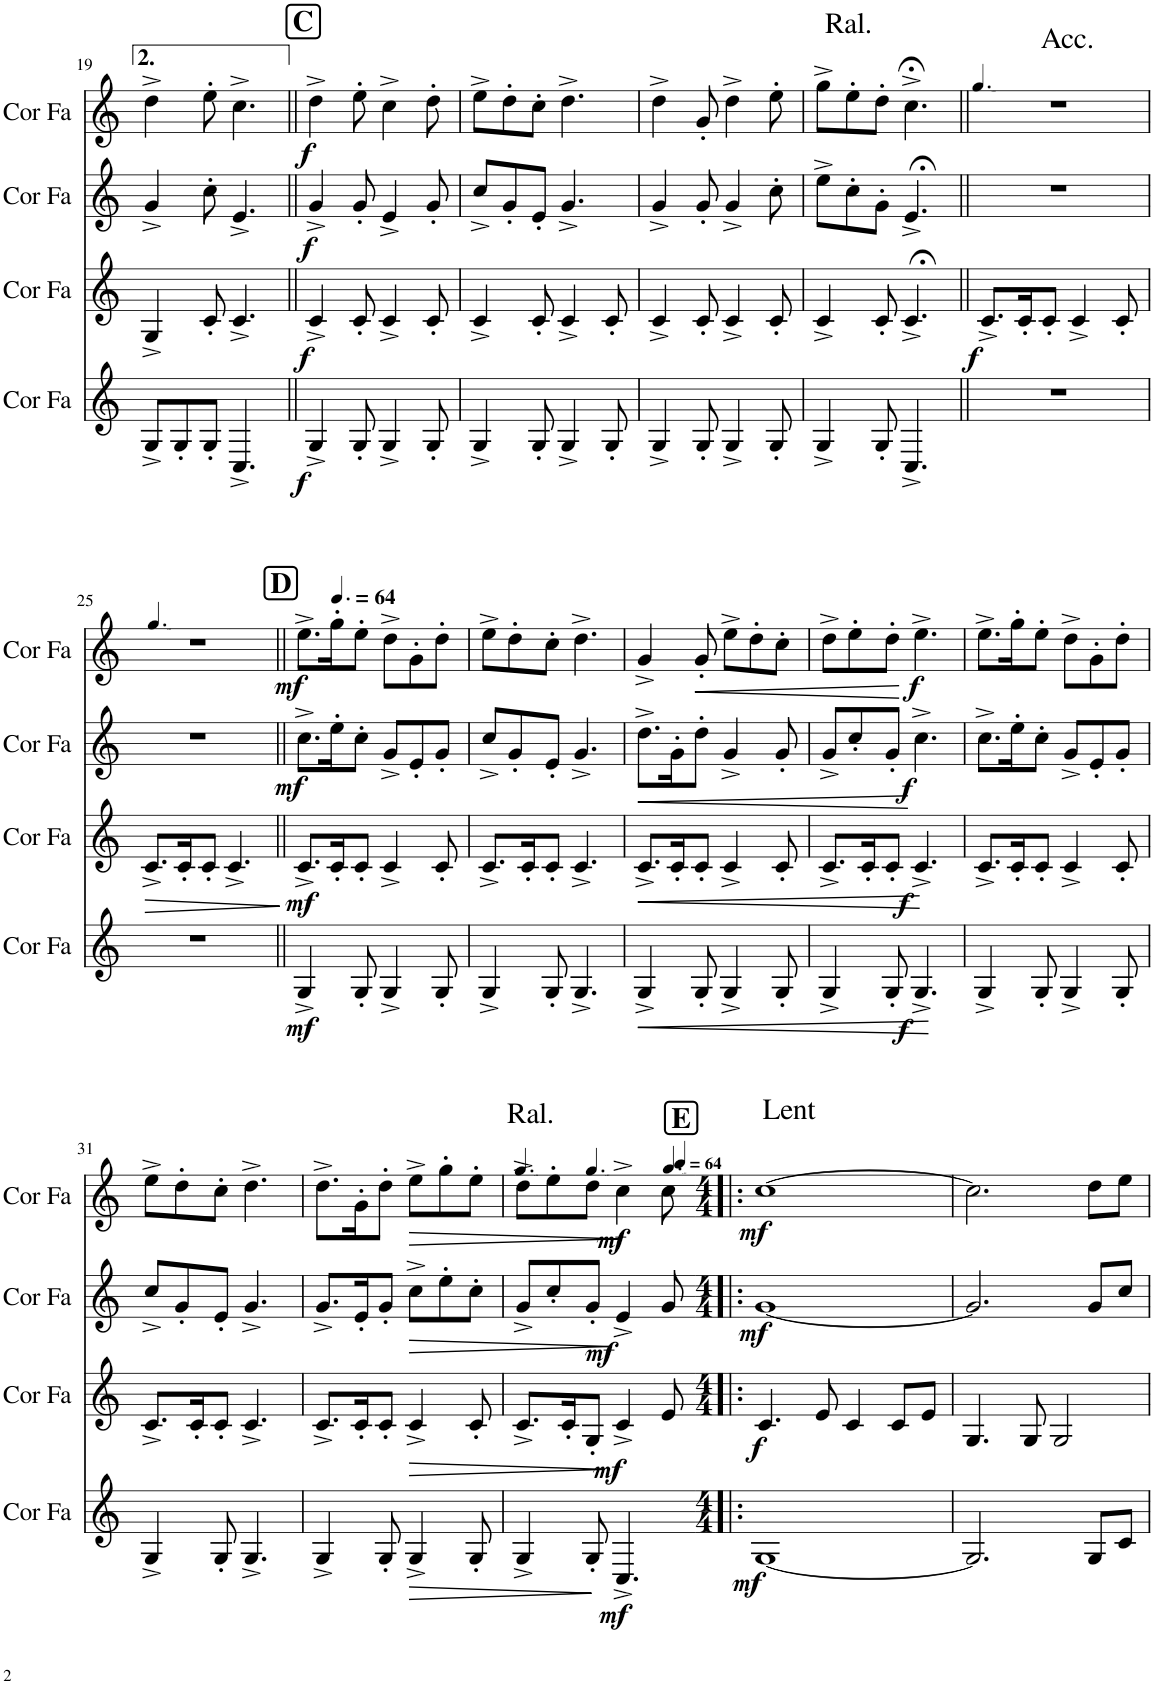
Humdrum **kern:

**kern	**dynam	**kern	**dynam	**kern	**dynam	**kern	**dynam
*part4	*part4	*part3	*part3	*part2	*part2	*part1	*part1
*staff4	*staff4	*staff3	*staff3	*staff2	*staff2	*staff1	*staff1
*I"Cor en Fa	*	*I"Cor en Fa	*	*I"Cor en Fa	*	*I"Cor en Fa	*
*I'Cor Fa	*	*I'Cor Fa	*	*I'Cor Fa	*	*I'Cor Fa	*
!!LO:PB:g=z
*clefG2	*	*clefG2	*	*clefG2	*	*clefG2	*
*Trd4c7	*	*Trd4c7	*	*Trd4c7	*	*Trd4c7	*
*k[]	*	*k[]	*	*k[]	*	*k[]	*
*M6/8	*	*M6/8	*	*M6/8	*	*M6/8	*
=19	=19	=19	=19	=19	=19	=19	=19
8G^/L	.	4G^/	.	4g^/	.	4dd^\	.
8G'/	.	.	.	.	.	.	.
8G'/J	.	8c'/	.	8cc'\	.	8ee'\	.
4.C^/	.	4.c^/	.	4.e^/	.	4.cc^\	.
!!LO:REH:place=s1:a:B:cj:fs=14:t=C
=20||	=20||	=20||	=20||	=20||	=20||	=20||	=20||
!	!LO:DY:b	!	!LO:DY:b	!	!LO:DY:b	!	!LO:DY:b
4G^/	f	4c^/	f	4g^/	f	4dd^\	f
8G'/	.	8c'/	.	8g'/	.	8ee'\	.
4G^/	.	4c^/	.	4e^/	.	4cc^\	.
8G'/	.	8c'/	.	8g'/	.	8dd'\	.
=21	=21	=21	=21	=21	=21	=21	=21
4G^/	.	4c^/	.	8cc^/L	.	8ee^\L	.
.	.	.	.	8g'/	.	8dd'\	.
8G'/	.	8c'/	.	8e'/J	.	8cc'\J	.
4G^/	.	4c^/	.	4.g^/	.	4.dd^\	.
8G'/	.	8c'/	.	.	.	.	.
=22	=22	=22	=22	=22	=22	=22	=22
4G^/	.	4c^/	.	4g^/	.	4dd^\	.
8G'/	.	8c'/	.	8g'/	.	8g'/	.
4G^/	.	4c^/	.	4g^/	.	4dd^\	.
8G'/	.	8c'/	.	8cc'\	.	8ee'\	.
=23	=23	=23	=23	=23	=23	=23	=23
!	!	!	!	!	!	!LO:TX:a:t=Ral.	!
4G^/	.	4c^/	.	8ee^\L	.	8gg^\L	.
.	.	.	.	8cc'\	.	8ee'\	.
8G'/	.	8c'/	.	8g'\J	.	8dd'\J	.
4.C^/	.	4.c;<^/	.	4.e;<^/	.	4.cc;<^\	.
=24||	=24||	=24||	=24||	=24||	=24||	=24||	=24||
*	*	*	*	*	*	*MM90	*
!	!	!	!	!	!	!LO:TX:a:t=Acc.	!
!	!	!	!LO:DY:b	!	!	!	!
2.r	.	8.c^/L	f	2.r	.	2.r	.
.	.	16c'/K	.	.	.	.	.
.	.	8c'/J	.	.	.	.	.
.	.	4c^/	.	.	.	.	.
.	.	8c'/	.	.	.	.	.
!!LO:LB:g=z
=25	=25	=25	=25	=25	=25	=25	=25
*	*	*	*	*	*	*MM93	*
!	!	!	!LO:HP:b	!	!	!	!
2.r	.	8.c^/L	>	2.r	.	2.r	.
.	.	16c'/K	.	.	.	.	.
.	.	8c'/J	.	.	.	.	.
.	.	4.c^/	.	.	.	.	.
.	.	.	]	.	.	.	.
=26||	=26||	=26||	=26||	=26||	=26||	=26||	=26||
!!LO:REH:place=s1:a:B:cj:fs=14:t=D
*	*	*	*	*	*	*MM96	*
!	!LO:DY:b	!	!LO:DY:b	!	!LO:DY:b	!	!LO:DY:b
4G^/	mf	8.c^/L	mf	8.cc^\L	mf	8.ee^\L	mf
.	.	16c'/K	.	16ee'\K	.	16gg'\K	.
8G'/	.	8c'/J	.	8cc'\J	.	8ee'\J	.
4G^/	.	4c^/	.	8g^/L	.	8dd^\L	.
.	.	.	.	8e'/	.	8g'\	.
8G'/	.	8c'/	.	8g'/J	.	8dd'\J	.
=27	=27	=27	=27	=27	=27	=27	=27
4G^/	.	8.c^/L	.	8cc^/L	.	8ee^\L	.
.	.	.	.	8g'/	.	8dd'\	.
.	.	16c'/K	.	.	.	.	.
8G'/	.	8c'/J	.	8e'/J	.	8cc'\J	.
4.G^/	.	4.c^/	.	4.g^/	.	4.dd^\	.
=28	=28	=28	=28	=28	=28	=28	=28
!	!LO:HP:b	!	!LO:HP:b	!	!LO:HP:b	!	!
4G^/	<	8.c^/L	<	8.dd^\L	<	4g^/	.
.	.	16c'/K	.	16g'\K	.	.	.
!	!	!	!	!	!	!	!LO:HP:b
8G'/	.	8c'/J	.	8dd'\J	.	8g'/	<
4G^/	.	4c^/	.	4g^/	.	8ee^\L	.
.	.	.	.	.	.	8dd'\	.
8G'/	.	8c'/	.	8g'/	.	8cc'\J	.
.	[	.	[	.	[	.	[
=29	=29	=29	=29	=29	=29	=29	=29
4G^/	.	8.c^/L	.	8g^/L	.	8dd^\L	.
.	.	.	.	8cc'/	.	8ee'\	.
.	.	16c'/K	.	.	.	.	.
8G'/	.	8c'/J	.	8g'/J	.	8dd'\J	.
!	!LO:DY:b	!	!LO:DY:b	!	!LO:DY:b	!	!LO:DY:b
4.G^/	f	4.c^/	f	4.cc^\	f	4.ee^\	f
=30	=30	=30	=30	=30	=30	=30	=30
4G^/	.	8.c^/L	.	8.cc^\L	.	8.ee^\L	.
.	.	16c'/K	.	16ee'\K	.	16gg'\K	.
8G'/	.	8c'/J	.	8cc'\J	.	8ee'\J	.
4G^/	.	4c^/	.	8g^/L	.	8dd^\L	.
.	.	.	.	8e'/	.	8g'\	.
8G'/	.	8c'/	.	8g'/J	.	8dd'\J	.
!!LO:LB:g=z
=31	=31	=31	=31	=31	=31	=31	=31
4G^/	.	8.c^/L	.	8cc^/L	.	8ee^\L	.
.	.	.	.	8g'/	.	8dd'\	.
.	.	16c'/K	.	.	.	.	.
8G'/	.	8c'/J	.	8e'/J	.	8cc'\J	.
4.G^/	.	4.c^/	.	4.g^/	.	4.dd^\	.
=32	=32	=32	=32	=32	=32	=32	=32
4G^/	.	8.c^/L	.	8.g^/L	.	8.dd^\L	.
.	.	16c'/K	.	16e'/K	.	16g'\K	.
8G'/	.	8c'/J	.	8g'/J	.	8dd'\J	.
!	!LO:HP:b	!	!LO:HP:b	!	!LO:HP:b	!	!LO:HP:b
4G^/	>	4c^/	>	8cc^\L	>	8ee^\L	>
.	.	.	.	8ee'\	.	8gg'\	.
!	!	!	!	!	!	!LO:TX:a:t=Ral.	!
8G'/	.	8c'/	.	8cc'\J	.	8ee'\J	.
.	]	.	]	.	]	.	]
=33	=33	=33	=33	=33	=33	=33	=33
*	*	*	*	*	*	*MM81	*
4G^/	.	8.c^/L	.	8g^/L	.	8dd^\L	.
.	.	.	.	8cc'/	.	8ee'\	.
.	.	16c'/K	.	.	.	.	.
*	*	*	*	*	*	*MM68	*
8G'/	.	8G'/J	.	8g'/J	.	8dd'\J	.
!	!LO:DY:b	!	!LO:DY:b	!	!LO:DY:b	!	!LO:DY:b
4.C^/	mf	4c^/	mf	4e^/	mf	4cc^\	mf
*	*	*	*	*	*	*MM53	*
.	.	8e/	.	8g/	.	8cc\	.
=34!|:	=34!|:	=34!|:	=34!|:	=34!|:	=34!|:	=34!|:	=34!|:
!!LO:REH:place=s1:a:B:cj:fs=14:t=E
*M4/4	*	*M4/4	*	*M4/4	*	*M4/4	*
*	*	*	*	*	*	*MM64	*
!	!	!	!	!	!	!LO:TX:a:t=Lent	!
!	!LO:DY:b	!	!LO:DY:b	!	!LO:DY:b	!	!LO:DY:b
[1G	mf	4.c/	f	[1g	mf	[1cc	mf
.	.	8e/	.	.	.	.	.
.	.	4c/	.	.	.	.	.
.	.	8c/L	.	.	.	.	.
.	.	8e/J	.	.	.	.	.
=35	=35	=35	=35	=35	=35	=35	=35
2.G/]	.	4.G/	.	2.g/]	.	2.cc\]	.
.	.	8G/	.	.	.	.	.
.	.	2G/	.	.	.	.	.
8G/L	.	.	.	8g/L	.	8dd\L	.
8c/J	.	.	.	8cc/J	.	8ee\J	.
=	=	=	=	=	=	=	=
*-	*-	*-	*-	*-	*-	*-	*-
